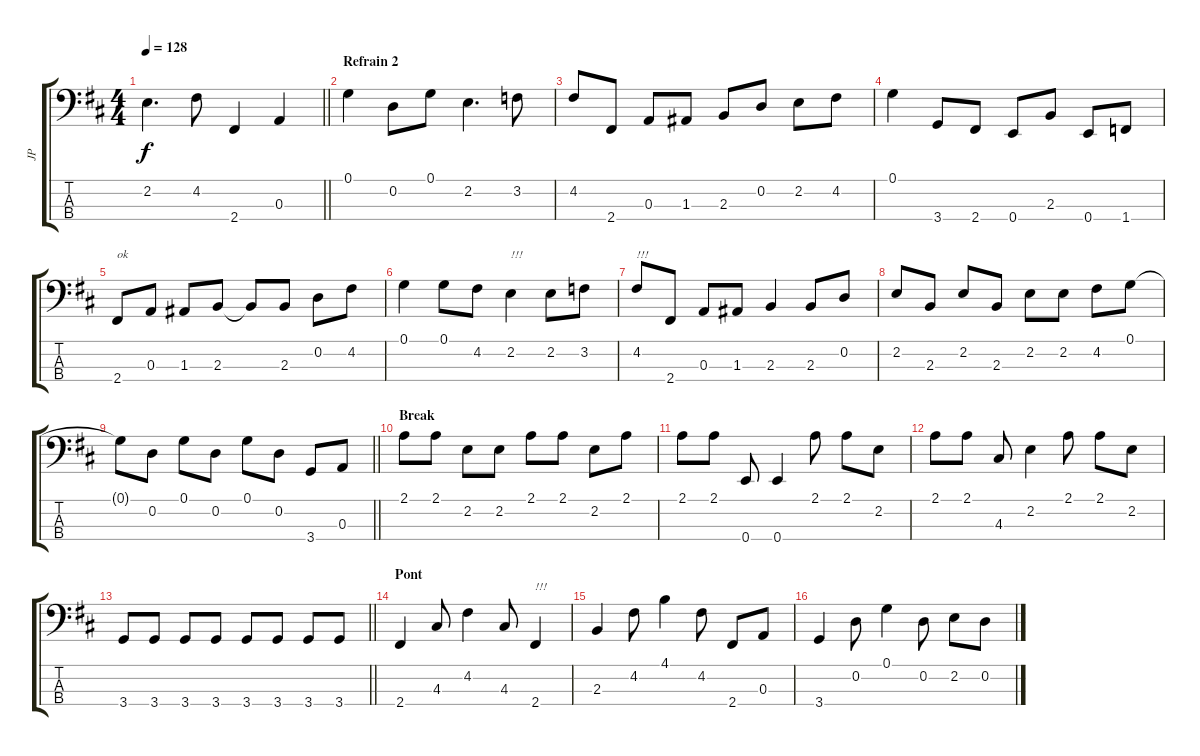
\track ("JP" "JP") {solo instrument electricbassfinger}
\staff {score tabs}
\tuning (G2 D2 A1 E1) {hide}
\ts (4 4)
\tempo 128
\clef f4
\barLineRight lightlight
\ks d
2.2{t}.4{d dy f} 4.2.8 2.4.4 0.3.4 |
\section ("" "Refrain 2")
0.1.4 0.2.8 0.1.8 2.2.4{d} 3.2.8 |
4.2.8 2.4.8 0.3.8 1.3.8 2.3.8 0.2.8 2.2.8 4.2.8 |
0.1.4 3.4.8 2.4.8 0.4.8 2.3.8 0.4.8 1.4.8 |
2.4.8{txt "ok"} 0.3.8 1.3.8 2.3.8 2.3{t}.8 2.3.8 0.2.8 4.2.8 |
0.1.4 0.1.8 4.2.8 2.2.4{txt "!!!"} 2.2.8 3.2.8 |
4.2.8{txt "!!!"} 2.4.8 0.3.8 1.3.8 2.3.4 2.3.8 0.2.8 |
2.2.8 2.3.8 2.2.8 2.3.8 2.2.8 2.2.8 4.2.8 0.1.8 |
\barLineRight lightlight
0.1{t}.8 0.2.8 0.1.8 0.2.8 0.1.8 0.2.8 3.4.8 0.3.8 |
\section ("" "Break")
2.1.8 2.1.8 2.2.8 2.2.8 2.1.8 2.1.8 2.2.8 2.1.8 |
2.1.8 2.1.8 0.4.8 0.4.4 2.1.8 2.1.8 2.2.8 |
2.1.8 2.1.8 4.3.8 2.2.4 2.1.8 2.1.8 2.2.8 |
\barLineRight lightlight
3.4.8 3.4.8 3.4.8 3.4.8 3.4.8 3.4.8 3.4.8 3.4.8 |
\section ("" "Pont")
2.4.4 4.3.8 4.2.4 4.3.8 2.4.4{txt "!!!"} |
2.3.4 4.2.8 4.1.4 4.2.8 2.4.8 0.3.8 |
3.4.4 0.2.8 0.1.4 0.2.8 2.2.8 0.2.8
